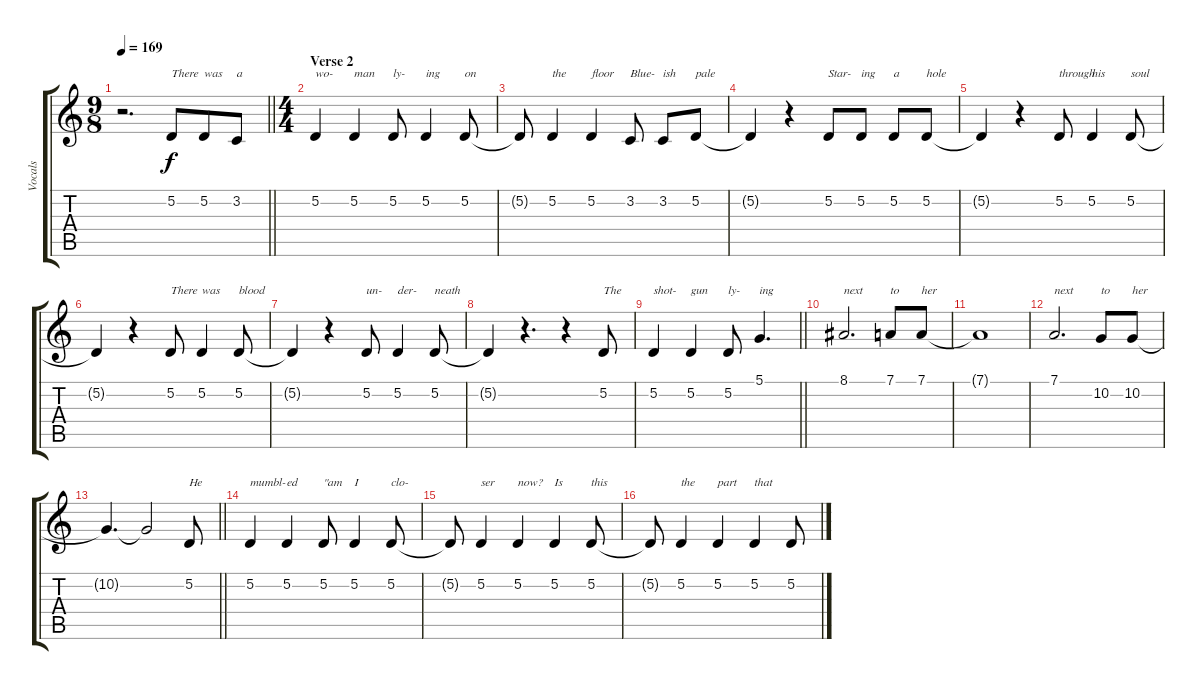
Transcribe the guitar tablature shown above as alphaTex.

\track ("Vocals" "Vocals") {instrument trumpet}
\staff {score tabs}
\tuning (D4 A3 F3 C3 G2 D2) {hide}
\ts (9 8)
\tempo 169
\clef g2
\barLineRight lightlight
\ks c
r.2{d dy f} 5.2.8{txt "There"} 5.2.8{txt "was"} 3.2.8{txt "a"} |
\ts (4 4)
\section ("" "Verse 2")
5.2.4{txt "wo-"} 5.2.4{txt "man"} 5.2.8{txt "ly-"} 5.2.4{txt "ing"} 5.2.8{txt "on"} |
5.2{t}.8 5.2.4{txt "the"} 5.2.4{txt "floor"} 3.2.8{txt "Blue-"} 3.2.8{txt "ish"} 5.2.8{txt "pale"} |
5.2{t}.4 r.4 5.2.8{txt "Star-"} 5.2.8{txt "ing"} 5.2.8{txt "a"} 5.2.8{txt "hole"} |
5.2{t}.4 r.4 5.2.8{txt "through"} 5.2.4{txt "his"} 5.2.8{txt "soul"} |
5.2{t}.4 r.4 5.2.8{txt "There"} 5.2.4{txt "was"} 5.2.8{txt "blood"} |
5.2{t}.4 r.4 5.2.8{txt "un-"} 5.2.4{txt "der-"} 5.2.8{txt "neath"} |
5.2{t}.4 r.4{d} r.4 5.2.8{txt "The"} |
\barLineRight lightlight
5.2.4{txt "shot-"} 5.2.4{txt "gun"} 5.2.8{txt "ly-"} 5.1.4{d txt "ing"} |
8.1.2{d txt "next"} 7.1.8{txt "to"} 7.1.8{txt "her"} |
7.1{t}.1 |
7.1.2{d txt "next"} 10.2.8{txt "to"} 10.2.8{txt "her"} |
\barLineRight lightlight
10.2{t}.4{d} 10.2{t}.2 5.2.8{txt "He"} |
5.2.4{txt "mumbl-"} 5.2.4{txt "ed"} 5.2.8{txt "\"am"} 5.2.4{txt "I"} 5.2.8{txt "clo-"} |
5.2{t}.8 5.2.4{txt "ser"} 5.2.4{txt "now?"} 5.2.4{txt "Is"} 5.2.8{txt "this"} |
5.2{t}.8 5.2.4{txt "the"} 5.2.4{txt "part"} 5.2.4{txt "that"} 5.2.8
